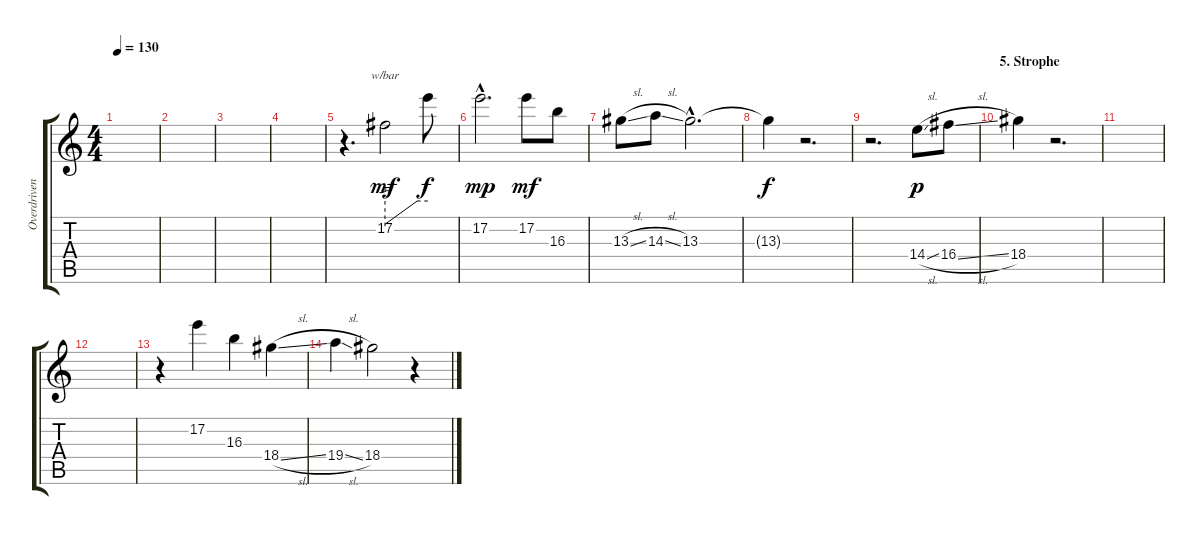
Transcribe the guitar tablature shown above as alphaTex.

\track ("Overdriven Guitar" "Overdriven") {instrument overdrivenguitar}
\staff {score tabs}
\tuning (E4 B3 G3 D3 A2 E2) {hide}
\ts (4 4)
\tempo 130
\clef g2
\ks c
|
|
|
|
r.4{d} 17.2.2{tbe (custom default 0 -20 45 0 60 0) dy mf volume 10} 17.2{t}.8{dy f} |
17.2{hac}.2{d dy mp} 17.2.8{dy mf volume 8} 16.3.8 |
13.3{sl}.8 14.3{sl}.8 13.3{hac}.2{d} |
13.3{t}.4{dy f} r.2{d} |
r.2{d} 14.4{sl}.8{dy p} 16.4{sl}.8 |
\section ("" "5. Strophe")
18.4.4 r.2{d} |
|
|
r.4 17.2.4{volume 11} 16.3.4 18.4{sl}.4 |
19.4{sl}.4 18.4.2 r.4
